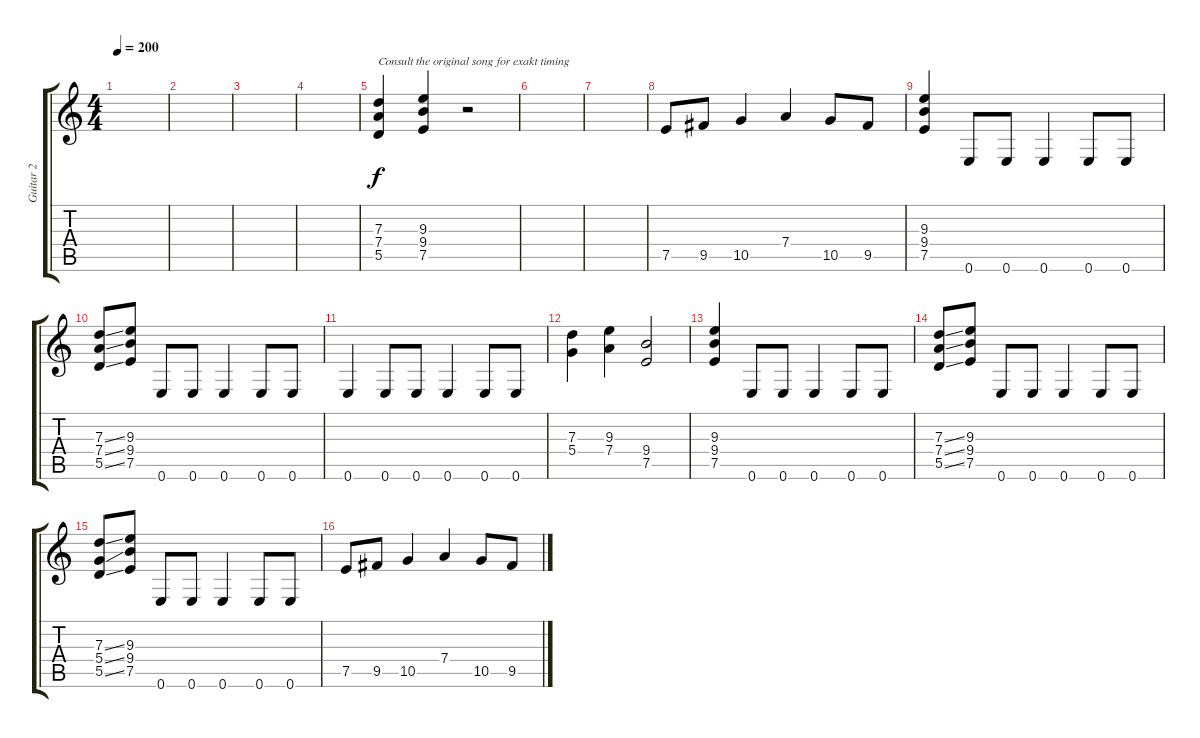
\track ("Guitar 2" "Guitar 2") {instrument acousticguitarnylon}
\staff {score tabs}
\tuning (E4 B3 G3 D3 A2 E2) {hide}
\ts (4 4)
\tempo 200
\clef g2
\ks c
|
|
|
|
(7.3 7.4 5.5).4{txt "Consult the original song for exakt timing"} (9.3 9.4 7.5).4 r.2 |
|
|
7.5.8 9.5.8 10.5.4 7.4.4 10.5.8 9.5.8 |
(9.3 9.4 7.5).4 0.6.8 0.6.8 0.6.4 0.6.8 0.6.8 |
(7.3{ss} 7.4{ss} 5.5{ss}).8 (9.3 9.4 7.5).8 0.6.8 0.6.8 0.6.4 0.6.8 0.6.8 |
0.6.4 0.6.8 0.6.8 0.6.4 0.6.8 0.6.8 |
(7.3 5.4).4 (9.3 7.4).4 (9.4 7.5).2 |
(9.3 9.4 7.5).4 0.6.8 0.6.8 0.6.4 0.6.8 0.6.8 |
(7.3{ss} 7.4{ss} 5.5{ss}).8 (9.3 9.4 7.5).8 0.6.8 0.6.8 0.6.4 0.6.8 0.6.8 |
(7.3{ss} 5.4{ss} 5.5{ss}).8 (9.3 9.4 7.5).8 0.6.8 0.6.8 0.6.4 0.6.8 0.6.8 |
7.5.8 9.5.8 10.5.4 7.4.4 10.5.8 9.5.8
